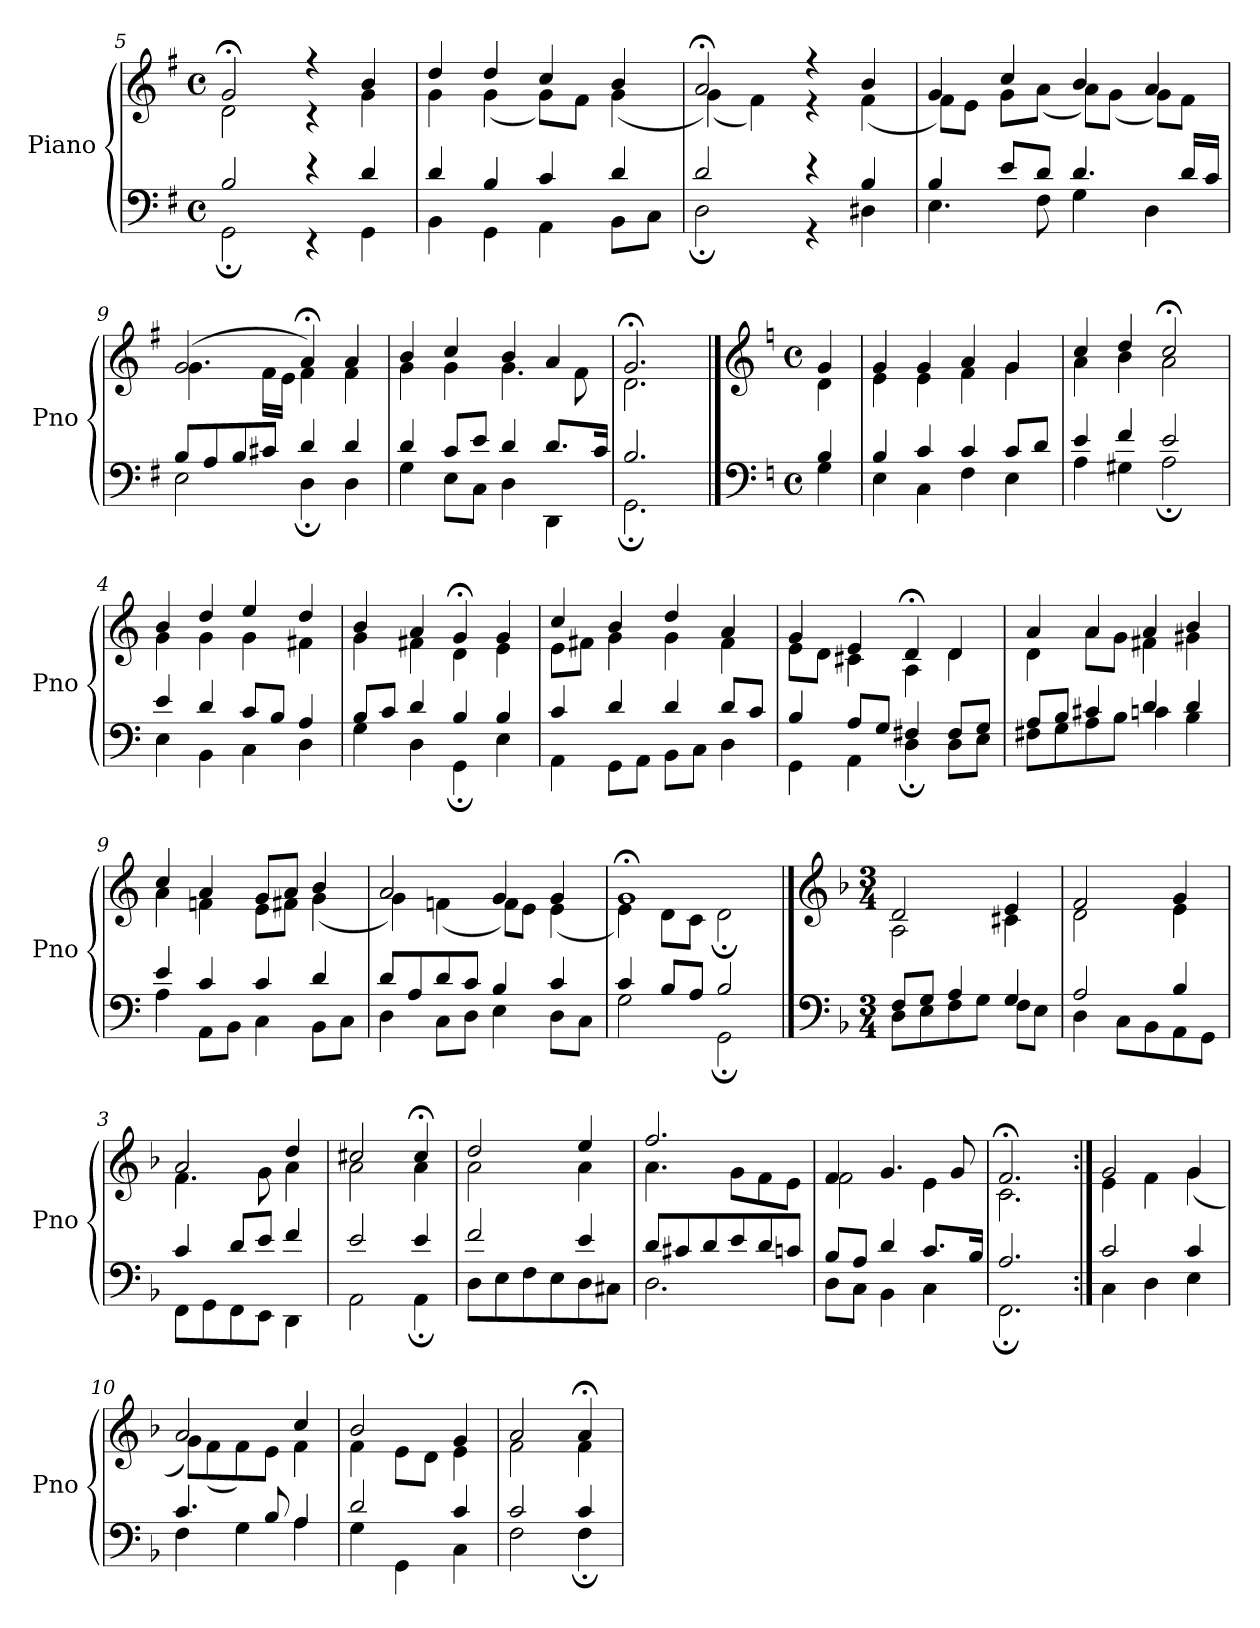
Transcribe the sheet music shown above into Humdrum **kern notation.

**kern	**kern
*part1	*part1
*staff2	*staff1
*I"Piano	*
*I'Pno	*
*clefF4	*clefG2
*k[f#]	*k[f#]
*M4/4	*M4/4
*met(c)	*met(c)
=5	=5
*^	*^
2B/	2GG;\	2g;</	2d\
4r	4r	4r	4r
4d/	4GG\	4b/	4g\
=6	=6	=6	=6
4d/	4BB\	4dd/	4g\
4B/	4GG\	4dd/	(<4g\
4c/	4AA\	4cc/	8g\L)
.	.	.	8f#\J
4d/	8BB\L	4b/	(<4g\
.	8C\J	.	.
=7	=7	=7	=7
2d/	2D;\	2a;</	(<4g\)
.	.	.	4f#\)
4r	4r	4r	4r
4B/	4D#X\	4b/	(<4f#\
=8	=8	=8	=8
4B/	4.E\	4g/	8f#\L)
.	.	.	8e\J
8e/L	.	4cc/	8g\L
8d/J	8F#\	.	(<8a\J
4.d/	4G\	4b/	8a\L)
.	.	.	(<8g\J
.	4D\	4a/	8g\L)
16d/LL	.	.	8f#\J
16c/JJ	.	.	.
=9	=9	=9	=9
8B/L	2E\	(>2g/	4.g\
8A/	.	.	.
8B/	.	.	.
8c#X/J	.	.	16f#\LL
.	.	.	16e\JJ
4d/	4D;\	4a;</)	4f#\
4d/	4D\	4a/	4f#\
=10	=10	=10	=10
4d/	4G\	4b/	4g\
8c/L	8E\L	4cc/	4g\
8e/J	8C\J	.	.
4d/	4D\	4b/	4.g\
8.d/L	4DD\	4a/	.
.	.	.	8f#\
16c/Jk	.	.	.
=11	=11	=11	=11
2.B/	2.GG;\	2.g;</	2.d\
==1	==1	==1	==1
*clefF4	*	*clefG2	*
*k[]	*	*k[]	*
*M4/4	*	*M4/4	*
*met(c)	*	*met(c)	*
4B/	4G\	4g/	4d\
=2	=2	=2	=2
4B/	4E\	4g/	4e\
4c/	4C\	4g/	4e\
4c/	4F\	4a/	4f\
8c/L	4E\	4g/	4g\
8d/J	.	.	.
=3	=3	=3	=3
4e/	4A\	4cc/	4a\
4f/	4G#X\	4dd/	4b\
2e/	2A;\	2cc;</	2a\
=4	=4	=4	=4
4e/	4E\	4b/	4g\
4d/	4BB\	4dd/	4g\
8c/L	4C\	4ee/	4g\
8B/J	.	.	.
4A/	4D\	4dd/	4f#X\
=5	=5	=5	=5
8B/L	4G\	4b/	4g\
8c/J	.	.	.
4d/	4D\	4a/	4f#X\
4B/	4GG;\	4g;</	4d\
4B/	4E\	4g/	4e\
=6	=6	=6	=6
4c/	4AA\	4cc/	8e\L
.	.	.	8f#X\J
4d/	8GG\L	4b/	4g\
.	8AA\J	.	.
4d/	8BB\L	4dd/	4g\
.	8C\J	.	.
8d/L	4D\	4a/	4f#\
8c/J	.	.	.
=7	=7	=7	=7
4B/	4GG\	4g/	8e\L
.	.	.	8d\J
8A/L	4AA\	4e/	4c#X\
8G/J	.	.	.
4F#X/	4D;\	4d;</	4A\
8F#/L	8D\L	4d/	4d\
8G/J	8E\J	.	.
=8	=8	=8	=8
8A/L	8F#X\L	4a/	4d\
8B/J	8G\	.	.
4c#X/	8A\	4a/	8a\L
.	8B\J	.	8g\J
4d/	4cn\	4a/	4f#X\
4d/	4B\	4b/	4g#X\
=9	=9	=9	=9
4e/	4A\	4cc/	4a\
4c/	8AA\L	4a/	4fn\
.	8BB\J	.	.
4c/	4C\	8g/L	8e\L
.	.	8a/J	8f#X\J
4d/	8BB\L	4b/	(<4g\
.	8C\J	.	.
=10	=10	=10	=10
8d/L	4D\	2a/	4g\)
8A/	.	.	.
8d/	8C\L	.	(<4fn\
8c/J	8D\J	.	.
4B/	4E\	4g/	8f\L)
.	.	.	8e\J
4c/	8D\L	4g/	(<4e\
.	8C\J	.	.
=11	=11	=11	=11
4c/	2G\	1g;<	4e\)
8B/L	.	.	8d\L
8A/J	.	.	8c\J
2B/	2GG;\	.	2d;\
==1	==1	==1	==1
*clefF4	*	*clefG2	*
*k[b-]	*	*k[b-]	*
*M3/4	*	*M3/4	*
8F/L	8D\L	2d/	2A\
8G/J	8E\	.	.
4A/	8F\	.	.
.	8G\J	.	.
4G/	8F\L	4e/	4c#X\
.	8E\J	.	.
=2	=2	=2	=2
2A/	4D\	2f/	2d\
.	8C\L	.	.
.	8BB-\	.	.
4B-/	8AA\	4g/	4e\
.	8GG\J	.	.
=3	=3	=3	=3
4c/	8FF\L	2a/	4.f\
.	8GG\	.	.
8d/L	8FF\	.	.
8e/J	8EE\J	.	8g\
4f/	4DD\	4dd/	4a\
=4	=4	=4	=4
2e/	2AA\	2cc#X/	2a\
4e/	4AA;\	4cc#;</	4a\
=5	=5	=5	=5
2f/	8D\L	2dd/	2a\
.	8E\	.	.
.	8F\	.	.
.	8E\	.	.
4e/	8D\	4ee/	4a\
.	8C#X\J	.	.
=6	=6	=6	=6
8d/L	2.D\	2.ff/	4.a\
8c#X/	.	.	.
8d/	.	.	.
8e/	.	.	8g\L
8d/	.	.	8f\
8cn/J	.	.	8e\J
=7	=7	=7	=7
8B-/L	8D\L	4f/	2f\
8A/J	8C\J	.	.
4d/	4BB-\	4.g/	.
8.c/L	4C\	.	4e\
.	.	8g/	.
16B-/Jk	.	.	.
=8	=8	=8	=8
2.A/	2.FF;\	2.f;</	2.c\
=9:|!	=9:|!	=9:|!	=9:|!
2c/	4C\	2g/	4e\
.	4D\	.	4f\
4c/	4E\	4g/	(<4g\
=10	=10	=10	=10
4.c/	4F\	2a/	8g\L)
.	.	.	(<8f\
.	4G\	.	8f\)
8B-/	.	.	8e\J
4A/	4A\	4cc/	4f\
=11	=11	=11	=11
2d/	4G\	2b-/	4f\
.	4GG\	.	8e\L
.	.	.	8d\J
4c/	4C\	4g/	4e\
=12	=12	=12	=12
2c/	2F\	2a/	2f\
4c/	4F;\	4a;</	4f\
*v	*v	*	*
*	*v	*v
=	=
*-	*-
